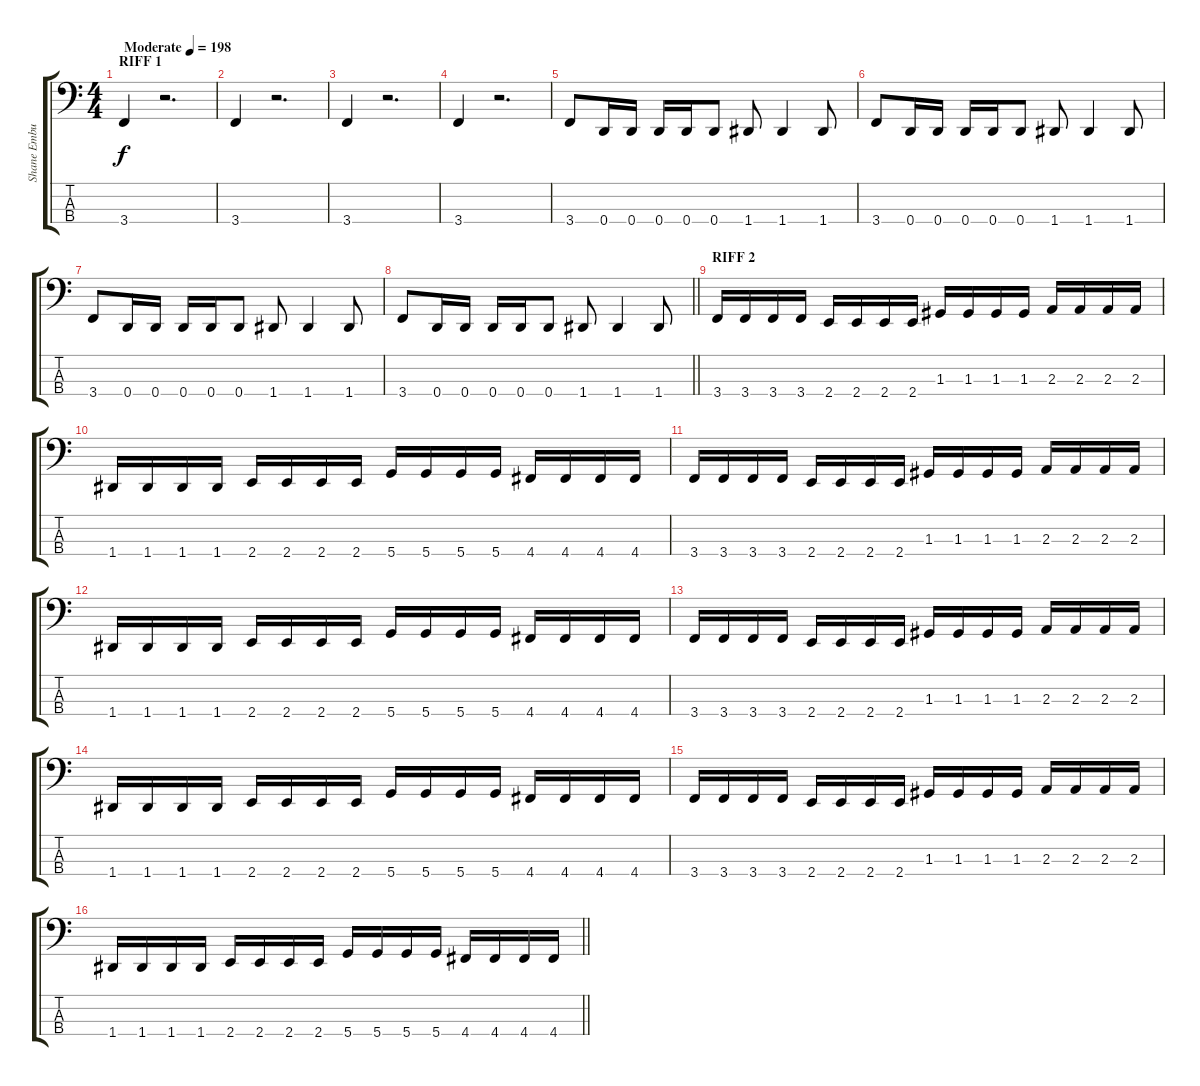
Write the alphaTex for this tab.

\track ("Shane Embury" "Shane Embu") {instrument electricbasspick}
\staff {score tabs}
\tuning (F2 C2 G1 D1) {hide}
\ts (4 4)
\section ("" "RIFF 1")
\tempo (198 "Moderate")
\clef f4
\ks c
3.4.4{dy f instrument electricbasspick} r.2{d} |
3.4.4 r.2{d} |
3.4.4 r.2{d} |
3.4.4 r.2{d} |
3.4.8 0.4.16 0.4.16 0.4.16 0.4.16 0.4.8 1.4.8 1.4.4 1.4.8 |
3.4.8 0.4.16 0.4.16 0.4.16 0.4.16 0.4.8 1.4.8 1.4.4 1.4.8 |
3.4.8 0.4.16 0.4.16 0.4.16 0.4.16 0.4.8 1.4.8 1.4.4 1.4.8 |
\barLineRight lightlight
3.4.8 0.4.16 0.4.16 0.4.16 0.4.16 0.4.8 1.4.8 1.4.4 1.4.8 |
\section ("" "RIFF 2")
3.4.16 3.4.16 3.4.16 3.4.16 2.4.16 2.4.16 2.4.16 2.4.16 1.3.16 1.3.16 1.3.16 1.3.16 2.3.16 2.3.16 2.3.16 2.3.16 |
1.4.16 1.4.16 1.4.16 1.4.16 2.4.16 2.4.16 2.4.16 2.4.16 5.4.16 5.4.16 5.4.16 5.4.16 4.4.16 4.4.16 4.4.16 4.4.16 |
3.4.16 3.4.16 3.4.16 3.4.16 2.4.16 2.4.16 2.4.16 2.4.16 1.3.16 1.3.16 1.3.16 1.3.16 2.3.16 2.3.16 2.3.16 2.3.16 |
1.4.16 1.4.16 1.4.16 1.4.16 2.4.16 2.4.16 2.4.16 2.4.16 5.4.16 5.4.16 5.4.16 5.4.16 4.4.16 4.4.16 4.4.16 4.4.16 |
3.4.16 3.4.16 3.4.16 3.4.16 2.4.16 2.4.16 2.4.16 2.4.16 1.3.16 1.3.16 1.3.16 1.3.16 2.3.16 2.3.16 2.3.16 2.3.16 |
1.4.16 1.4.16 1.4.16 1.4.16 2.4.16 2.4.16 2.4.16 2.4.16 5.4.16 5.4.16 5.4.16 5.4.16 4.4.16 4.4.16 4.4.16 4.4.16 |
3.4.16 3.4.16 3.4.16 3.4.16 2.4.16 2.4.16 2.4.16 2.4.16 1.3.16 1.3.16 1.3.16 1.3.16 2.3.16 2.3.16 2.3.16 2.3.16 |
\barLineRight lightlight
1.4.16 1.4.16 1.4.16 1.4.16 2.4.16 2.4.16 2.4.16 2.4.16 5.4.16 5.4.16 5.4.16 5.4.16 4.4.16 4.4.16 4.4.16 4.4.16
